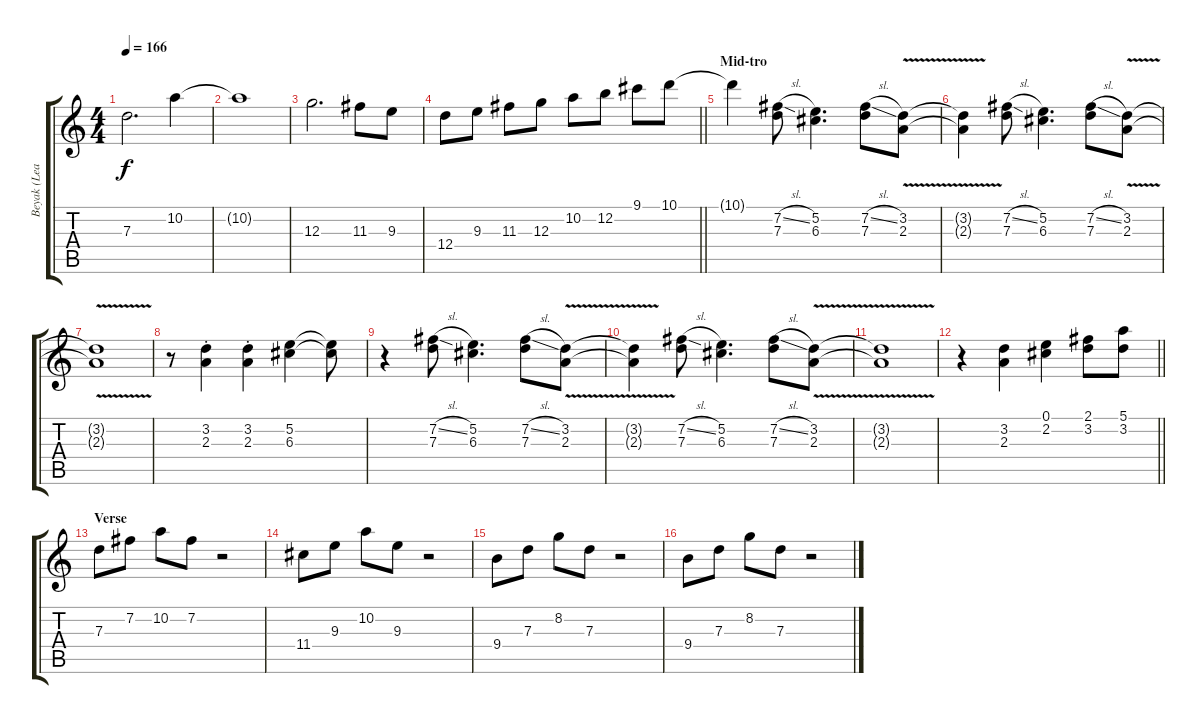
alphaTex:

\track ("Beyak (Lead Guitar)" "Beyak (Lea") {instrument overdrivenguitar}
\staff {score tabs}
\tuning (E4 B3 G3 D3 A2 E2) {hide}
\ts (4 4)
\tempo 166
\clef g2
\ks c
7.3.2{d dy f} 10.2.4 |
10.2{t}.1 |
12.3.2{d} 11.3.8 9.3.8 |
\barLineRight lightlight
12.4.8 9.3.8 11.3.8 12.3.8 10.2.8 12.2.8 9.1.8 10.1.8 |
\section ("" "Mid-tro")
10.1{t}.4 (7.2{sl} 7.3).8 (5.2 6.3).4{d} (7.2{sl} 7.3).8 (3.2{v} 2.3).8 |
(3.2{t} 2.3{t}).4 (7.2{sl} 7.3).8 (5.2 6.3).4{d} (7.2{sl} 7.3).8 (3.2{v} 2.3).8 |
(3.2{t} 2.3{t}).1 |
r.8 (3.2{st} 2.3{st}).4 (3.2{st} 2.3{st}).4 (5.2 6.3).4 (5.2{t} 6.3{t}).8 |
r.4 (7.2{sl} 7.3).8 (5.2 6.3).4{d} (7.2{sl} 7.3).8 (3.2{v} 2.3).8 |
(3.2{t} 2.3{t}).4 (7.2{sl} 7.3).8 (5.2 6.3).4{d} (7.2{sl} 7.3).8 (3.2{v} 2.3).8 |
(3.2{t} 2.3{t}).1 |
\barLineRight lightlight
r.4 (3.2 2.3).4 (0.1 2.2).4 (2.1 3.2).8 (5.1 3.2).8 |
\section ("" "Verse")
7.3.8 7.2.8 10.2.8 7.2.8 r.2 |
11.4.8 9.3.8 10.2.8 9.3.8 r.2 |
9.4.8 7.3.8 8.2.8 7.3.8 r.2 |
9.4.8 7.3.8 8.2.8 7.3.8 r.2
